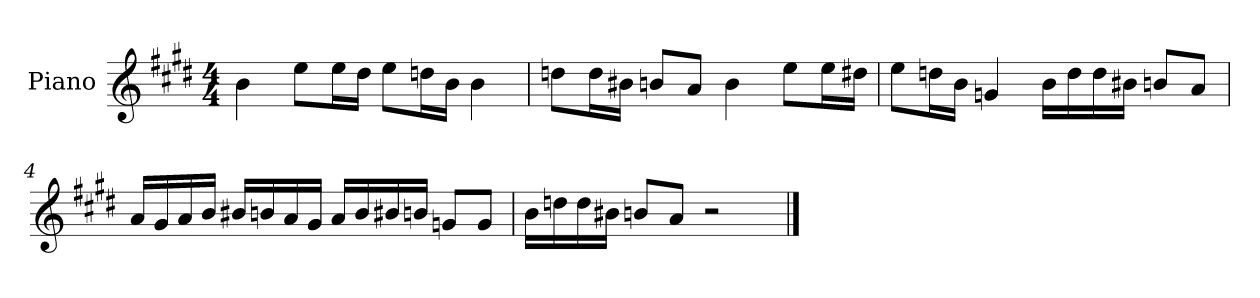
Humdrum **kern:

**kern
*part1
*staff1
*I"Piano
*I'P-no
*clefG2
*k[f#c#g#d#]
*M4/4
*MM90
=1
4b\
8ee\L
16ee\L
16dd#\JJ
8ee\L
16ddn\L
16b\JJ
4b\
=2
8ddn\L
16dd\L
16b#X\JJ
8bn/L
8a/J
4b\
8ee\L
16ee\L
16dd#X\JJ
=3
8ee\L
16ddn\L
16b\JJ
4gn/
16b\LL
16dd\
16dd\
16b#X\JJ
8bn/L
8a/J
!!LO:LB:g=z
=4
16a/LL
16g#/
16a/
16b/JJ
16b#X/LL
16bn/
16a/
16g#/JJ
16a/LL
16b/
16b#X/
16bn/JJ
8gn/L
8g/J
=5
16b\LL
16ddn\
16dd\
16b#X\JJ
8bn/L
8a/J
2r
==
*-
